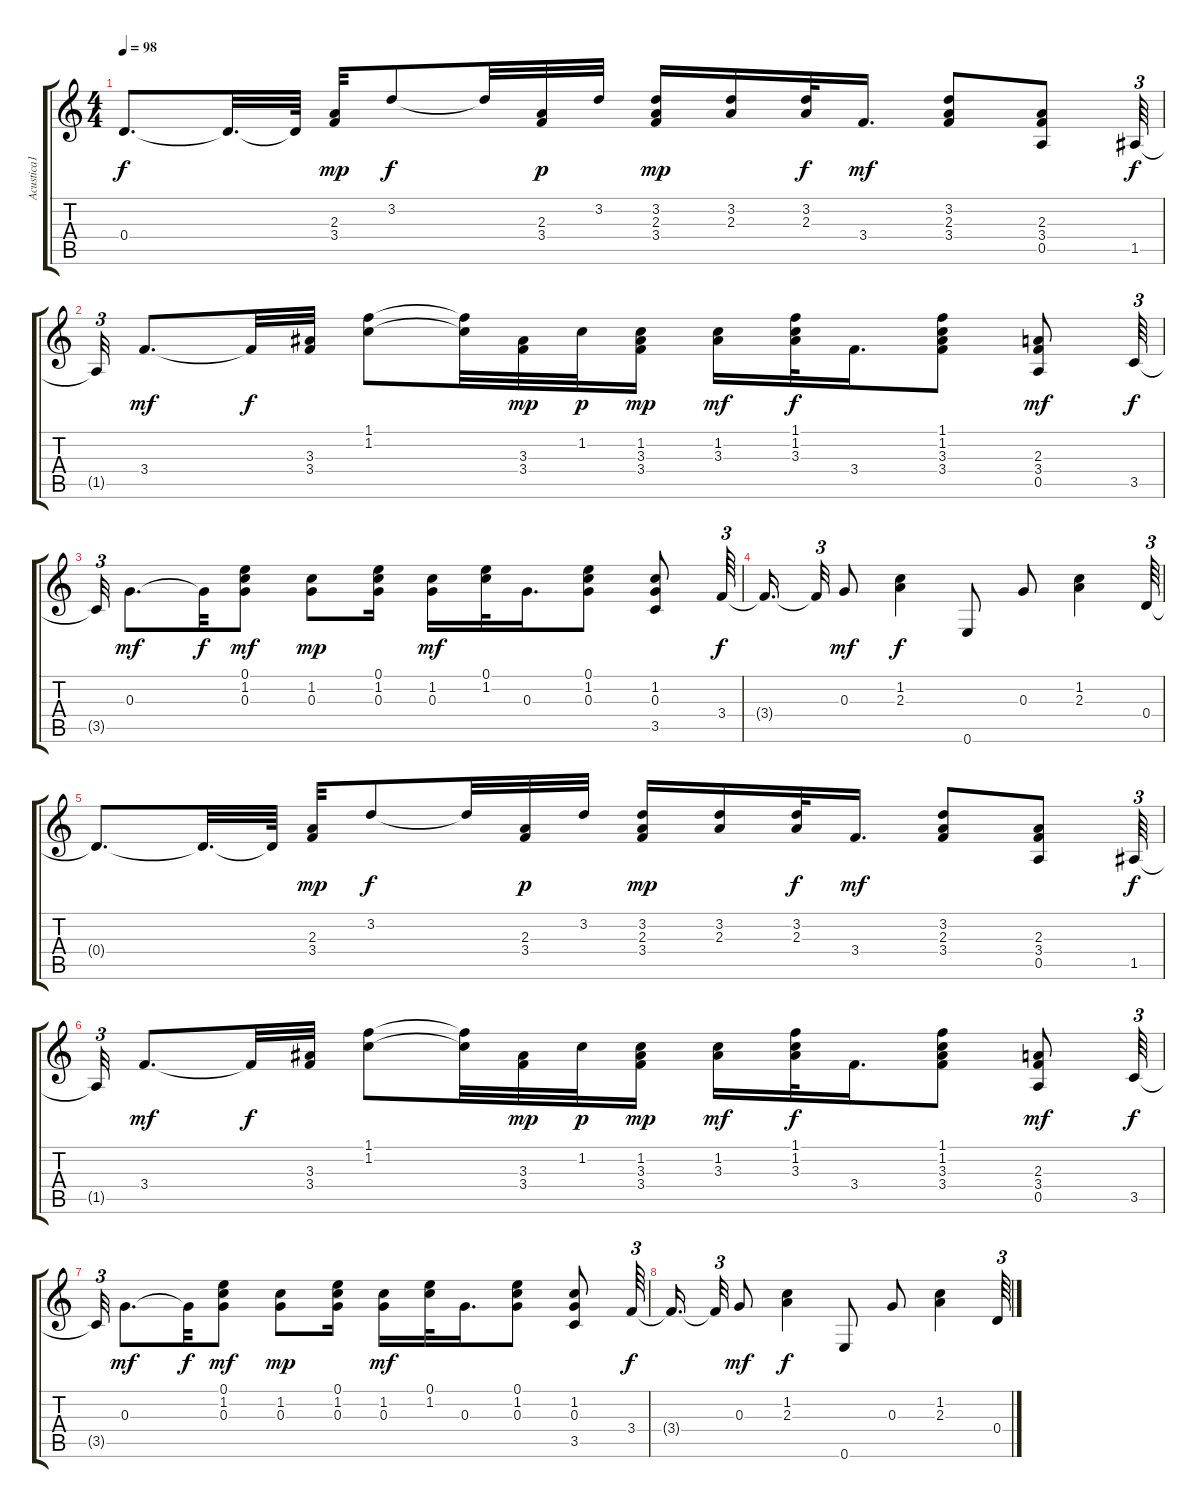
\track ("Acustica1" "Acustica1") {instrument acousticguitarsteel}
\staff {score tabs}
\tuning (E4 B3 G3 D3 A2 E2) {hide}
\ts (4 4)
\tempo 98
\clef g2
\ks c
0.4{t}.8{d dy f} 0.4{t}.32{d} 0.4{t}.64 (2.3 3.4).32{dy mp} 3.2.8{dy f} 3.2{t}.32 (2.3 3.4).32{dy p} 3.2.32 (3.2 2.3 3.4).16{dy mp} (3.2 2.3).16 (3.2 2.3).32{dy f} 3.4.16{d dy mf} (3.2 2.3 3.4).8 (2.3 3.4 0.5).8 1.5.64{tu (3 2) dy f} |
1.5{t}.32{tu (3 2)} 3.4.8{d dy mf} 3.4{t}.32{dy f} (3.3 3.4).32 (1.1 1.2).8 (1.1{t} 1.2{t}).32 (3.3 3.4).32{dy mp} 1.2.32{dy p} (1.2 3.3 3.4).16{dy mp} (1.2 3.3).16{dy mf} (1.1 1.2 3.3).32{dy f} 3.4.16{d} (1.1 1.2 3.3 3.4).8 (2.3 3.4 0.5).8{dy mf} 3.5.64{tu (3 2) dy f} |
3.5{t}.32{tu (3 2)} 0.3.8{d dy mf} 0.3{t}.32{dy f} (0.1 1.2 0.3).8{dy mf} (1.2 0.3).8{dy mp} (0.1 1.2 0.3).16 (1.2 0.3).16{dy mf} (0.1 1.2).32 0.3.16{d} (0.1 1.2 0.3).8 (1.2 0.3 3.5).8 3.4.64{tu (3 2) dy f} |
3.4{t}.16{d beam splitsecondary} 3.4{t}.32{tu (3 2)} 0.3.8{dy mf} (1.2 2.3).4{dy f} 0.6.8 0.3.8 (1.2 2.3).4 0.4.64{tu (3 2)} |
0.4{t}.8{d} 0.4{t}.32{d} 0.4{t}.64 (2.3 3.4).32{dy mp} 3.2.8{dy f} 3.2{t}.32 (2.3 3.4).32{dy p} 3.2.32 (3.2 2.3 3.4).16{dy mp} (3.2 2.3).16 (3.2 2.3).32{dy f} 3.4.16{d dy mf} (3.2 2.3 3.4).8 (2.3 3.4 0.5).8 1.5.64{tu (3 2) dy f} |
1.5{t}.32{tu (3 2)} 3.4.8{d dy mf} 3.4{t}.32{dy f} (3.3 3.4).32 (1.1 1.2).8 (1.1{t} 1.2{t}).32 (3.3 3.4).32{dy mp} 1.2.32{dy p} (1.2 3.3 3.4).16{dy mp} (1.2 3.3).16{dy mf} (1.1 1.2 3.3).32{dy f} 3.4.16{d} (1.1 1.2 3.3 3.4).8 (2.3 3.4 0.5).8{dy mf} 3.5.64{tu (3 2) dy f} |
3.5{t}.32{tu (3 2)} 0.3.8{d dy mf} 0.3{t}.32{dy f} (0.1 1.2 0.3).8{dy mf} (1.2 0.3).8{dy mp} (0.1 1.2 0.3).16 (1.2 0.3).16{dy mf} (0.1 1.2).32 0.3.16{d} (0.1 1.2 0.3).8 (1.2 0.3 3.5).8 3.4.64{tu (3 2) dy f} |
3.4{t}.16{d beam splitsecondary} 3.4{t}.32{tu (3 2)} 0.3.8{dy mf} (1.2 2.3).4{dy f} 0.6.8 0.3.8 (1.2 2.3).4 0.4.64{tu (3 2)}
